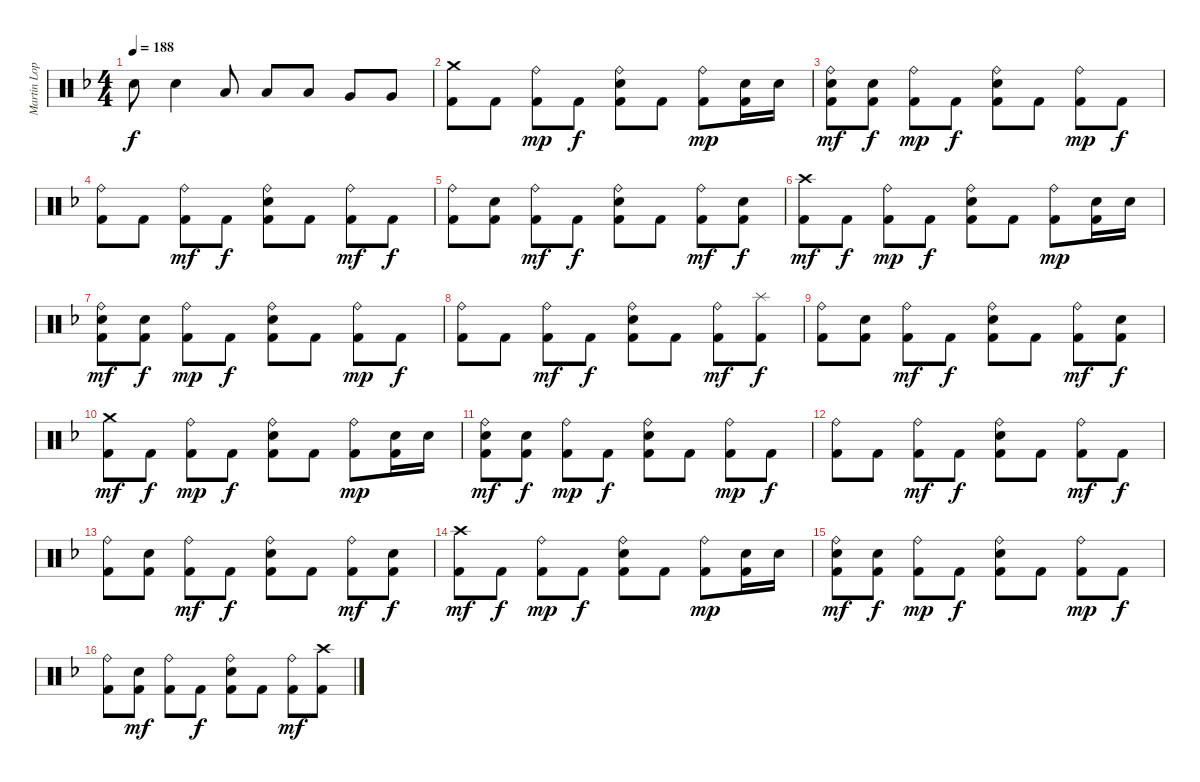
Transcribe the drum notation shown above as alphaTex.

\track ("Martin Lopez" "Martin Lop") {mute instrument percussion}
\staff {score}
\articulation defaults
\ts (4 4)
\tempo 188
\clef neutral
\ks f "Electric Snare (hit)".8{dy f} "Electric Snare (hit)".4 "Low Floor Tom (hit)".8 "Low Tom (hit)".8 "Low Tom (hit)".8 "Very Low Tom (hit)".8 "Very Low Tom (hit)".8
|
("Crash medium (hit)" "Kick (hit) 2").8 "Kick (hit) 2".8 ("Ride (bell)" "Kick (hit) 2").8{dy mp} "Kick (hit) 2".8{dy f} ("Ride (bell)" "Electric Snare (hit)" "Kick (hit) 2").8 "Kick (hit) 2".8 ("Ride (bell)" "Kick (hit) 2").8{dy mp} ("Electric Snare (hit)" "Kick (hit) 2").16 "Electric Snare (hit)".16 |
("Ride (bell)" "Electric Snare (hit)" "Kick (hit) 2").8{dy mf} ("Electric Snare (hit)" "Kick (hit) 2").8{dy f} ("Ride (bell)" "Kick (hit) 2").8{dy mp} "Kick (hit) 2".8{dy f} ("Ride (bell)" "Electric Snare (hit)" "Kick (hit) 2").8 "Kick (hit) 2".8 ("Ride (bell)" "Kick (hit) 2").8{dy mp} "Kick (hit) 2".8{dy f} |
("Ride (bell)" "Kick (hit) 2").8 "Kick (hit) 2".8 ("Ride (bell)" "Kick (hit) 2").8{dy mf} "Kick (hit) 2".8{dy f} ("Ride (bell)" "Electric Snare (hit)" "Kick (hit) 2").8 "Kick (hit) 2".8 ("Ride (bell)" "Kick (hit) 2").8{dy mf} "Kick (hit) 2".8{dy f} |
("Ride (bell)" "Kick (hit) 2").8 ("Electric Snare (hit)" "Kick (hit) 2").8 ("Ride (bell)" "Kick (hit) 2").8{dy mf} "Kick (hit) 2".8{dy f} ("Ride (bell)" "Electric Snare (hit)" "Kick (hit) 2").8 "Kick (hit) 2".8 ("Ride (bell)" "Kick (hit) 2").8{dy mf} ("Electric Snare (hit)" "Kick (hit) 2").8{dy f} |
("Crash high (hit)" "Kick (hit) 2").8{dy mf} "Kick (hit) 2".8{dy f} ("Ride (bell)" "Kick (hit) 2").8{dy mp} "Kick (hit) 2".8{dy f} ("Ride (bell)" "Electric Snare (hit)" "Kick (hit) 2").8 "Kick (hit) 2".8 ("Ride (bell)" "Kick (hit) 2").8{dy mp} ("Electric Snare (hit)" "Kick (hit) 2").16 "Electric Snare (hit)".16 |
("Ride (bell)" "Electric Snare (hit)" "Kick (hit) 2").8{dy mf} ("Electric Snare (hit)" "Kick (hit) 2").8{dy f} ("Ride (bell)" "Kick (hit) 2").8{dy mp} "Kick (hit) 2".8{dy f} ("Ride (bell)" "Electric Snare (hit)" "Kick (hit) 2").8 "Kick (hit) 2".8 ("Ride (bell)" "Kick (hit) 2").8{dy mp} "Kick (hit) 2".8{dy f} |
("Ride (bell)" "Kick (hit) 2").8 "Kick (hit) 2".8 ("Ride (bell)" "Kick (hit) 2").8{dy mf} "Kick (hit) 2".8{dy f} ("Ride (bell)" "Electric Snare (hit)" "Kick (hit) 2").8 "Kick (hit) 2".8 ("Ride (bell)" "Kick (hit) 2").8{dy mf} ("Splash (hit)" "Kick (hit) 2").8{dy f} |
("Ride (bell)" "Kick (hit) 2").8 ("Electric Snare (hit)" "Kick (hit) 2").8 ("Ride (bell)" "Kick (hit) 2").8{dy mf} "Kick (hit) 2".8{dy f} ("Ride (bell)" "Electric Snare (hit)" "Kick (hit) 2").8 "Kick (hit) 2".8 ("Ride (bell)" "Kick (hit) 2").8{dy mf} ("Electric Snare (hit)" "Kick (hit) 2").8{dy f} |
("Crash medium (hit)" "Kick (hit) 2").8{dy mf} "Kick (hit) 2".8{dy f} ("Ride (bell)" "Kick (hit) 2").8{dy mp} "Kick (hit) 2".8{dy f} ("Ride (bell)" "Electric Snare (hit)" "Kick (hit) 2").8 "Kick (hit) 2".8 ("Ride (bell)" "Kick (hit) 2").8{dy mp} ("Electric Snare (hit)" "Kick (hit) 2").16 "Electric Snare (hit)".16 |
("Ride (bell)" "Electric Snare (hit)" "Kick (hit) 2").8{dy mf} ("Electric Snare (hit)" "Kick (hit) 2").8{dy f} ("Ride (bell)" "Kick (hit) 2").8{dy mp} "Kick (hit) 2".8{dy f} ("Ride (bell)" "Electric Snare (hit)" "Kick (hit) 2").8 "Kick (hit) 2".8 ("Ride (bell)" "Kick (hit) 2").8{dy mp} "Kick (hit) 2".8{dy f} |
("Ride (bell)" "Kick (hit) 2").8 "Kick (hit) 2".8 ("Ride (bell)" "Kick (hit) 2").8{dy mf} "Kick (hit) 2".8{dy f} ("Ride (bell)" "Electric Snare (hit)" "Kick (hit) 2").8 "Kick (hit) 2".8 ("Ride (bell)" "Kick (hit) 2").8{dy mf} "Kick (hit) 2".8{dy f} |
("Ride (bell)" "Kick (hit) 2").8 ("Electric Snare (hit)" "Kick (hit) 2").8 ("Ride (bell)" "Kick (hit) 2").8{dy mf} "Kick (hit) 2".8{dy f} ("Ride (bell)" "Electric Snare (hit)" "Kick (hit) 2").8 "Kick (hit) 2".8 ("Ride (bell)" "Kick (hit) 2").8{dy mf} ("Electric Snare (hit)" "Kick (hit) 2").8{dy f} |
("Crash high (hit)" "Kick (hit) 2").8{dy mf} "Kick (hit) 2".8{dy f} ("Ride (bell)" "Kick (hit) 2").8{dy mp} "Kick (hit) 2".8{dy f} ("Ride (bell)" "Electric Snare (hit)" "Kick (hit) 2").8 "Kick (hit) 2".8 ("Ride (bell)" "Kick (hit) 2").8{dy mp} ("Electric Snare (hit)" "Kick (hit) 2").16 "Electric Snare (hit)".16 |
("Ride (bell)" "Electric Snare (hit)" "Kick (hit) 2").8{dy mf} ("Electric Snare (hit)" "Kick (hit) 2").8{dy f} ("Ride (bell)" "Kick (hit) 2").8{dy mp} "Kick (hit) 2".8{dy f} ("Ride (bell)" "Electric Snare (hit)" "Kick (hit) 2").8 "Kick (hit) 2".8 ("Ride (bell)" "Kick (hit) 2").8{dy mp} "Kick (hit) 2".8{dy f} |
("Ride (bell)" "Kick (hit) 2").8 ("Electric Snare (hit)" "Kick (hit) 2").8{dy mf} ("Ride (bell)" "Kick (hit) 2").8 "Kick (hit) 2".8{dy f} ("Ride (bell)" "Electric Snare (hit)" "Kick (hit) 2").8 "Kick (hit) 2".8 ("Ride (bell)" "Kick (hit) 2").8{dy mf} ("Crash high (hit)" "Kick (hit) 2").8
